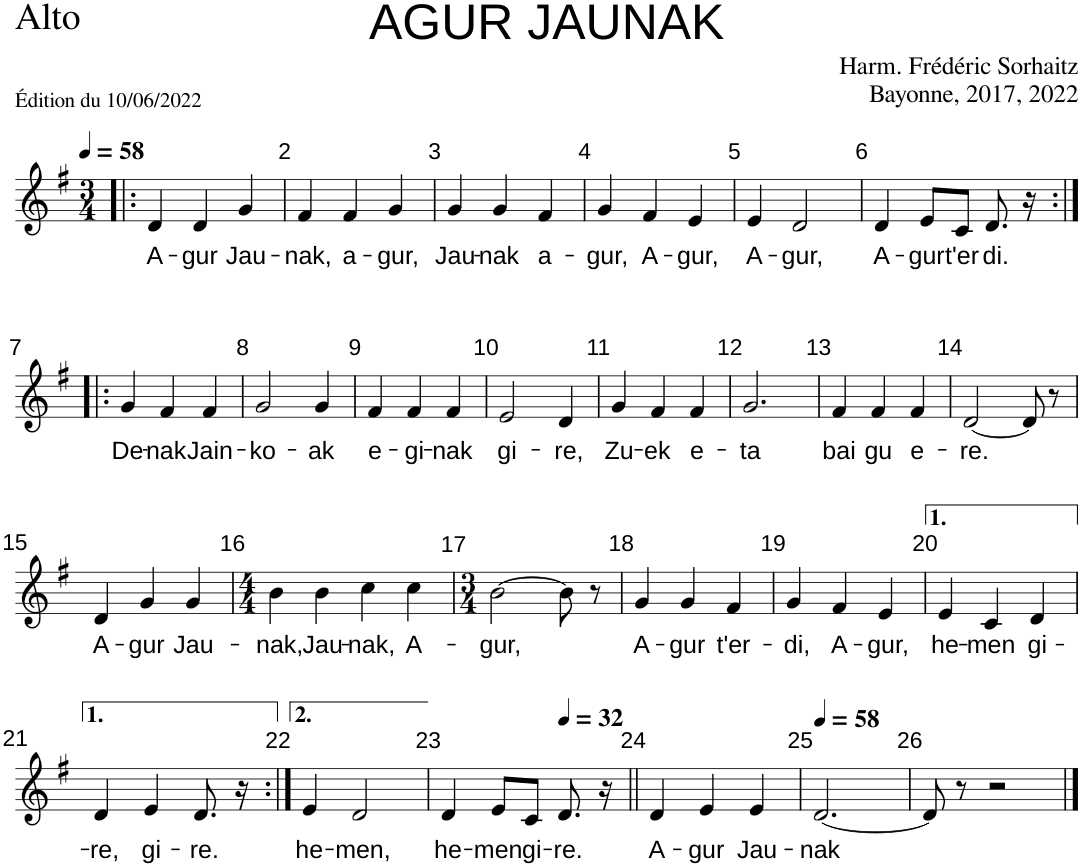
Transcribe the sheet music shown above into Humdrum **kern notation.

**kern	**text
*part1	*part1
*staff1	*staff1
*I"Alto	*
*I'A.	*
*clefG2	*
*k[f#]	*
*M3/4	*
*MM58	*
=1!|:	=1!|:
!	!LO:LY:b
4d/	A-
!	!LO:LY:b
4d/	-gur
!	!LO:LY:b
4g/	Jau-
=2	=2
!	!LO:LY:b
4f#/	-nak,
!	!LO:LY:b
4f#/	a-
!	!LO:LY:b
4g/	-gur,
=3	=3
!	!LO:LY:b
4g/	Jau-
!	!LO:LY:b
4g/	-nak
!	!LO:LY:b
4f#/	a-
=4	=4
!	!LO:LY:b
4g/	-gur,
!	!LO:LY:b
4f#/	A-
!	!LO:LY:b
4e/	-gur,
=5	=5
!	!LO:LY:b
4e/	A-
!	!LO:LY:b
2d/	-gur,
=6	=6
!	!LO:LY:b
4d/	A-
!	!LO:LY:b
8e/L	-gur
!	!LO:LY:b
8c/J	t'er-
!	!LO:LY:b
8.d/	-di.
16r	.
!!LO:LB:g=z
=7:|!|:	=7:|!|:
!	!LO:LY:b
4g/	De-
!	!LO:LY:b
4f#/	-nak
!	!LO:LY:b
4f#/	Jain-
=8	=8
!	!LO:LY:b
2g/	-ko-
!	!LO:LY:b
4g/	-ak
=9	=9
!	!LO:LY:b
4f#/	e-
!	!LO:LY:b
4f#/	-gi-
!	!LO:LY:b
4f#/	-nak
=10	=10
!	!LO:LY:b
2e/	gi-
!	!LO:LY:b
4d/	-re,
=11	=11
!	!LO:LY:b
4g/	Zu-
!	!LO:LY:b
4f#/	-ek
!	!LO:LY:b
4f#/	e-
=12	=12
!	!LO:LY:b
2.g/	-ta
=13	=13
!	!LO:LY:b
4f#/	bai
!	!LO:LY:b
4f#/	gu
!	!LO:LY:b
4f#/	e-
=14	=14
!	!LO:LY:b
[2d/	-re.
8d/]	.
8r	.
!!LO:LB:g=z
=15	=15
!	!LO:LY:b
4d/	A-
!	!LO:LY:b
4g/	-gur
!	!LO:LY:b
4g/	Jau-
=16	=16
*M4/4	*
!	!LO:LY:b
4b\	-nak,
!	!LO:LY:b
4b\	Jau-
!	!LO:LY:b
4cc\	-nak,
!	!LO:LY:b
4cc\	A-
=17	=17
*M3/4	*
!	!LO:LY:b
[2b\	-gur,
8b\]	.
8r	.
=18	=18
!	!LO:LY:b
4g/	A-
!	!LO:LY:b
4g/	-gur
!	!LO:LY:b
4f#/	t'er-
=19	=19
!	!LO:LY:b
4g/	-di,
!	!LO:LY:b
4f#/	A-
!	!LO:LY:b
4e/	-gur,
=20	=20
!	!LO:LY:b
4e/	he-
!	!LO:LY:b
4c/	-men
!	!LO:LY:b
4d/	gi-
!!LO:LB:g=z
=21	=21
!	!LO:LY:b
4d/	-re,
!	!LO:LY:b
4e/	gi-
!	!LO:LY:b
8.d/	-re.
16r	.
=22:|!	=22:|!
!	!LO:LY:b
4e/	he-
!	!LO:LY:b
2d/	-men,
=23	=23
!	!LO:LY:b
4d/	he-
!	!LO:LY:b
8e/L	-men
!	!LO:LY:b
8c/J	gi-
*MM32	*
!	!LO:LY:b
8.d/	-re.
16r	.
=24||	=24||
!	!LO:LY:b
4d/	A-
!	!LO:LY:b
4e/	-gur
!	!LO:LY:b
4e/	Jau-
=25	=25
*MM58	*
!	!LO:LY:b
[2.d/	-nak
=26	=26
8d/]	.
8r	.
2r	.
==	==
*-	*-
